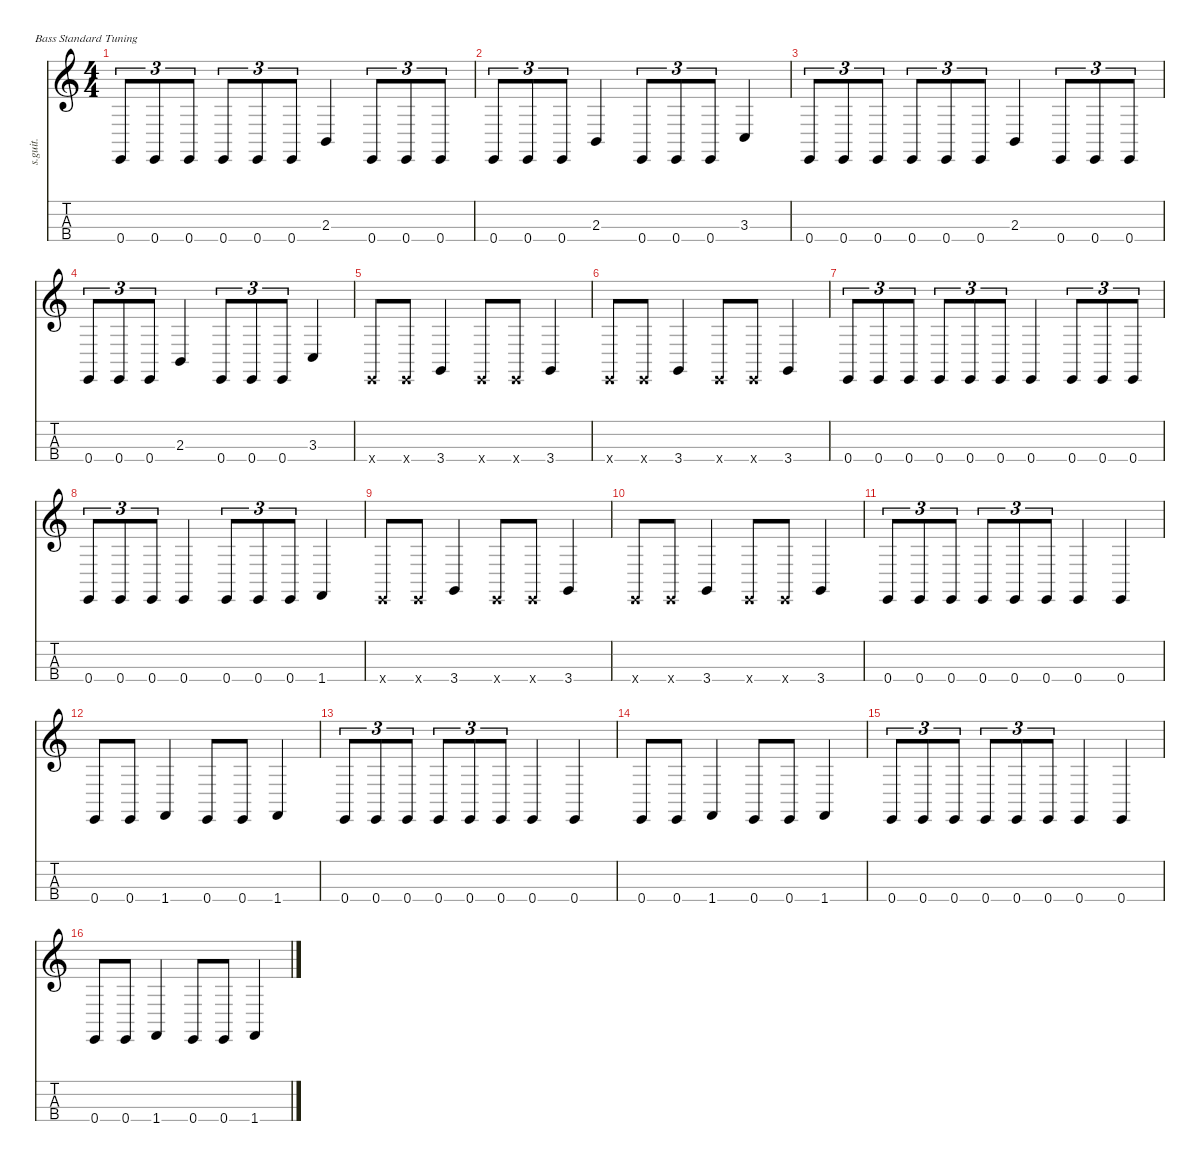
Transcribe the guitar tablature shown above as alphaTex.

\defaultSystemsLayout 4
\hideDynamics
\bracketExtendMode nobrackets
\track ("Jason Newsted - Bass" "s.guit.") {instrument electricbasspick}
\staff {score tabs}
\tuning (G2 D2 A1 E1)
\ts (4 4)
\tempo (220 hide)
\clef g2
\ks c
0.4.8{tu (3 2) lyrics (0 "") lyrics (1 "") lyrics (2 "") lyrics (3 "") lyrics (4 "") dy ff} 0.4.8{tu (3 2) lyrics (0 "") lyrics (1 "") lyrics (2 "") lyrics (3 "") lyrics (4 "")} 0.4.8{tu (3 2) lyrics (0 "") lyrics (1 "") lyrics (2 "") lyrics (3 "") lyrics (4 "")} 0.4.8{tu (3 2) lyrics (0 "") lyrics (1 "") lyrics (2 "") lyrics (3 "") lyrics (4 "")} 0.4.8{tu (3 2) lyrics (0 "") lyrics (1 "") lyrics (2 "") lyrics (3 "") lyrics (4 "")} 0.4.8{tu (3 2) lyrics (0 "") lyrics (1 "") lyrics (2 "") lyrics (3 "") lyrics (4 "")} 2.3.4{lyrics (0 "") lyrics (1 "") lyrics (2 "") lyrics (3 "") lyrics (4 "")} 0.4.8{tu (3 2) lyrics (0 "") lyrics (1 "") lyrics (2 "") lyrics (3 "") lyrics (4 "")} 0.4.8{tu (3 2) lyrics (0 "") lyrics (1 "") lyrics (2 "") lyrics (3 "") lyrics (4 "")} 0.4.8{tu (3 2) lyrics (0 "") lyrics (1 "") lyrics (2 "") lyrics (3 "") lyrics (4 "")} |
0.4.8{tu (3 2) lyrics (0 "") lyrics (1 "") lyrics (2 "") lyrics (3 "") lyrics (4 "")} 0.4.8{tu (3 2) lyrics (0 "") lyrics (1 "") lyrics (2 "") lyrics (3 "") lyrics (4 "")} 0.4.8{tu (3 2) lyrics (0 "") lyrics (1 "") lyrics (2 "") lyrics (3 "") lyrics (4 "")} 2.3.4{lyrics (0 "") lyrics (1 "") lyrics (2 "") lyrics (3 "") lyrics (4 "")} 0.4.8{tu (3 2) lyrics (0 "") lyrics (1 "") lyrics (2 "") lyrics (3 "") lyrics (4 "")} 0.4.8{tu (3 2) lyrics (0 "") lyrics (1 "") lyrics (2 "") lyrics (3 "") lyrics (4 "")} 0.4.8{tu (3 2) lyrics (0 "") lyrics (1 "") lyrics (2 "") lyrics (3 "") lyrics (4 "")} 3.3.4{lyrics (0 "") lyrics (1 "") lyrics (2 "") lyrics (3 "") lyrics (4 "")} |
0.4.8{tu (3 2) lyrics (0 "") lyrics (1 "") lyrics (2 "") lyrics (3 "") lyrics (4 "")} 0.4.8{tu (3 2) lyrics (0 "") lyrics (1 "") lyrics (2 "") lyrics (3 "") lyrics (4 "")} 0.4.8{tu (3 2) lyrics (0 "") lyrics (1 "") lyrics (2 "") lyrics (3 "") lyrics (4 "")} 0.4.8{tu (3 2) lyrics (0 "") lyrics (1 "") lyrics (2 "") lyrics (3 "") lyrics (4 "")} 0.4.8{tu (3 2) lyrics (0 "") lyrics (1 "") lyrics (2 "") lyrics (3 "") lyrics (4 "")} 0.4.8{tu (3 2) lyrics (0 "") lyrics (1 "") lyrics (2 "") lyrics (3 "") lyrics (4 "")} 2.3.4{lyrics (0 "") lyrics (1 "") lyrics (2 "") lyrics (3 "") lyrics (4 "")} 0.4.8{tu (3 2) lyrics (0 "") lyrics (1 "") lyrics (2 "") lyrics (3 "") lyrics (4 "")} 0.4.8{tu (3 2) lyrics (0 "") lyrics (1 "") lyrics (2 "") lyrics (3 "") lyrics (4 "")} 0.4.8{tu (3 2) lyrics (0 "") lyrics (1 "") lyrics (2 "") lyrics (3 "") lyrics (4 "")} |
0.4.8{tu (3 2) lyrics (0 "") lyrics (1 "") lyrics (2 "") lyrics (3 "") lyrics (4 "")} 0.4.8{tu (3 2) lyrics (0 "") lyrics (1 "") lyrics (2 "") lyrics (3 "") lyrics (4 "")} 0.4.8{tu (3 2) lyrics (0 "") lyrics (1 "") lyrics (2 "") lyrics (3 "") lyrics (4 "")} 2.3.4{lyrics (0 "") lyrics (1 "") lyrics (2 "") lyrics (3 "") lyrics (4 "")} 0.4.8{tu (3 2) lyrics (0 "") lyrics (1 "") lyrics (2 "") lyrics (3 "") lyrics (4 "")} 0.4.8{tu (3 2) lyrics (0 "") lyrics (1 "") lyrics (2 "") lyrics (3 "") lyrics (4 "")} 0.4.8{tu (3 2) lyrics (0 "") lyrics (1 "") lyrics (2 "") lyrics (3 "") lyrics (4 "")} 3.3.4{lyrics (0 "") lyrics (1 "") lyrics (2 "") lyrics (3 "") lyrics (4 "")} |
0.4{x}.8{lyrics (0 "") lyrics (1 "") lyrics (2 "") lyrics (3 "") lyrics (4 "")} 0.4{x}.8{lyrics (0 "") lyrics (1 "") lyrics (2 "") lyrics (3 "") lyrics (4 "")} 3.4.4{lyrics (0 "") lyrics (1 "") lyrics (2 "") lyrics (3 "") lyrics (4 "")} 0.4{x}.8{lyrics (0 "") lyrics (1 "") lyrics (2 "") lyrics (3 "") lyrics (4 "")} 0.4{x}.8{lyrics (0 "") lyrics (1 "") lyrics (2 "") lyrics (3 "") lyrics (4 "")} 3.4.4{lyrics (0 "") lyrics (1 "") lyrics (2 "") lyrics (3 "") lyrics (4 "")} |
0.4{x}.8{lyrics (0 "") lyrics (1 "") lyrics (2 "") lyrics (3 "") lyrics (4 "")} 0.4{x}.8{lyrics (0 "") lyrics (1 "") lyrics (2 "") lyrics (3 "") lyrics (4 "")} 3.4.4{lyrics (0 "") lyrics (1 "") lyrics (2 "") lyrics (3 "") lyrics (4 "")} 0.4{x}.8{lyrics (0 "") lyrics (1 "") lyrics (2 "") lyrics (3 "") lyrics (4 "")} 0.4{x}.8{lyrics (0 "") lyrics (1 "") lyrics (2 "") lyrics (3 "") lyrics (4 "")} 3.4.4{lyrics (0 "") lyrics (1 "") lyrics (2 "") lyrics (3 "") lyrics (4 "")} |
0.4.8{tu (3 2) lyrics (0 "") lyrics (1 "") lyrics (2 "") lyrics (3 "") lyrics (4 "")} 0.4.8{tu (3 2) lyrics (0 "") lyrics (1 "") lyrics (2 "") lyrics (3 "") lyrics (4 "")} 0.4.8{tu (3 2) lyrics (0 "") lyrics (1 "") lyrics (2 "") lyrics (3 "") lyrics (4 "")} 0.4.8{tu (3 2) lyrics (0 "") lyrics (1 "") lyrics (2 "") lyrics (3 "") lyrics (4 "")} 0.4.8{tu (3 2) lyrics (0 "") lyrics (1 "") lyrics (2 "") lyrics (3 "") lyrics (4 "")} 0.4.8{tu (3 2) lyrics (0 "") lyrics (1 "") lyrics (2 "") lyrics (3 "") lyrics (4 "")} 0.4.4{lyrics (0 "") lyrics (1 "") lyrics (2 "") lyrics (3 "") lyrics (4 "")} 0.4.8{tu (3 2) lyrics (0 "") lyrics (1 "") lyrics (2 "") lyrics (3 "") lyrics (4 "")} 0.4.8{tu (3 2) lyrics (0 "") lyrics (1 "") lyrics (2 "") lyrics (3 "") lyrics (4 "")} 0.4.8{tu (3 2) lyrics (0 "") lyrics (1 "") lyrics (2 "") lyrics (3 "") lyrics (4 "")} |
0.4.8{tu (3 2) lyrics (0 "") lyrics (1 "") lyrics (2 "") lyrics (3 "") lyrics (4 "")} 0.4.8{tu (3 2) lyrics (0 "") lyrics (1 "") lyrics (2 "") lyrics (3 "") lyrics (4 "")} 0.4.8{tu (3 2) lyrics (0 "") lyrics (1 "") lyrics (2 "") lyrics (3 "") lyrics (4 "")} 0.4.4{lyrics (0 "") lyrics (1 "") lyrics (2 "") lyrics (3 "") lyrics (4 "")} 0.4.8{tu (3 2) lyrics (0 "") lyrics (1 "") lyrics (2 "") lyrics (3 "") lyrics (4 "")} 0.4.8{tu (3 2) lyrics (0 "") lyrics (1 "") lyrics (2 "") lyrics (3 "") lyrics (4 "")} 0.4.8{tu (3 2) lyrics (0 "") lyrics (1 "") lyrics (2 "") lyrics (3 "") lyrics (4 "")} 1.4.4{lyrics (0 "") lyrics (1 "") lyrics (2 "") lyrics (3 "") lyrics (4 "")} |
0.4{x}.8{lyrics (0 "") lyrics (1 "") lyrics (2 "") lyrics (3 "") lyrics (4 "")} 0.4{x}.8{lyrics (0 "") lyrics (1 "") lyrics (2 "") lyrics (3 "") lyrics (4 "")} 3.4.4{lyrics (0 "") lyrics (1 "") lyrics (2 "") lyrics (3 "") lyrics (4 "")} 0.4{x}.8{lyrics (0 "") lyrics (1 "") lyrics (2 "") lyrics (3 "") lyrics (4 "")} 0.4{x}.8{lyrics (0 "") lyrics (1 "") lyrics (2 "") lyrics (3 "") lyrics (4 "")} 3.4.4{lyrics (0 "") lyrics (1 "") lyrics (2 "") lyrics (3 "") lyrics (4 "")} |
0.4{x}.8{lyrics (0 "") lyrics (1 "") lyrics (2 "") lyrics (3 "") lyrics (4 "")} 0.4{x}.8{lyrics (0 "") lyrics (1 "") lyrics (2 "") lyrics (3 "") lyrics (4 "")} 3.4.4{lyrics (0 "") lyrics (1 "") lyrics (2 "") lyrics (3 "") lyrics (4 "")} 0.4{x}.8{lyrics (0 "") lyrics (1 "") lyrics (2 "") lyrics (3 "") lyrics (4 "")} 0.4{x}.8{lyrics (0 "") lyrics (1 "") lyrics (2 "") lyrics (3 "") lyrics (4 "")} 3.4.4{lyrics (0 "") lyrics (1 "") lyrics (2 "") lyrics (3 "") lyrics (4 "")} |
0.4.8{tu (3 2) lyrics (0 "") lyrics (1 "") lyrics (2 "") lyrics (3 "") lyrics (4 "")} 0.4.8{tu (3 2) lyrics (0 "") lyrics (1 "") lyrics (2 "") lyrics (3 "") lyrics (4 "")} 0.4.8{tu (3 2) lyrics (0 "") lyrics (1 "") lyrics (2 "") lyrics (3 "") lyrics (4 "")} 0.4.8{tu (3 2) lyrics (0 "") lyrics (1 "") lyrics (2 "") lyrics (3 "") lyrics (4 "")} 0.4.8{tu (3 2) lyrics (0 "") lyrics (1 "") lyrics (2 "") lyrics (3 "") lyrics (4 "")} 0.4.8{tu (3 2) lyrics (0 "") lyrics (1 "") lyrics (2 "") lyrics (3 "") lyrics (4 "")} 0.4.4{lyrics (0 "") lyrics (1 "") lyrics (2 "") lyrics (3 "") lyrics (4 "")} 0.4.4{lyrics (0 "") lyrics (1 "") lyrics (2 "") lyrics (3 "") lyrics (4 "")} |
0.4.8{lyrics (0 "") lyrics (1 "") lyrics (2 "") lyrics (3 "") lyrics (4 "")} 0.4.8{lyrics (0 "") lyrics (1 "") lyrics (2 "") lyrics (3 "") lyrics (4 "")} 1.4.4{lyrics (0 "") lyrics (1 "") lyrics (2 "") lyrics (3 "") lyrics (4 "")} 0.4.8{lyrics (0 "") lyrics (1 "") lyrics (2 "") lyrics (3 "") lyrics (4 "")} 0.4.8{lyrics (0 "") lyrics (1 "") lyrics (2 "") lyrics (3 "") lyrics (4 "")} 1.4.4{lyrics (0 "") lyrics (1 "") lyrics (2 "") lyrics (3 "") lyrics (4 "")} |
0.4.8{tu (3 2) lyrics (0 "") lyrics (1 "") lyrics (2 "") lyrics (3 "") lyrics (4 "")} 0.4.8{tu (3 2) lyrics (0 "") lyrics (1 "") lyrics (2 "") lyrics (3 "") lyrics (4 "")} 0.4.8{tu (3 2) lyrics (0 "") lyrics (1 "") lyrics (2 "") lyrics (3 "") lyrics (4 "")} 0.4.8{tu (3 2) lyrics (0 "") lyrics (1 "") lyrics (2 "") lyrics (3 "") lyrics (4 "")} 0.4.8{tu (3 2) lyrics (0 "") lyrics (1 "") lyrics (2 "") lyrics (3 "") lyrics (4 "")} 0.4.8{tu (3 2) lyrics (0 "") lyrics (1 "") lyrics (2 "") lyrics (3 "") lyrics (4 "")} 0.4.4{lyrics (0 "") lyrics (1 "") lyrics (2 "") lyrics (3 "") lyrics (4 "")} 0.4.4{lyrics (0 "") lyrics (1 "") lyrics (2 "") lyrics (3 "") lyrics (4 "")} |
0.4.8{lyrics (0 "") lyrics (1 "") lyrics (2 "") lyrics (3 "") lyrics (4 "")} 0.4.8{lyrics (0 "") lyrics (1 "") lyrics (2 "") lyrics (3 "") lyrics (4 "")} 1.4.4{lyrics (0 "") lyrics (1 "") lyrics (2 "") lyrics (3 "") lyrics (4 "")} 0.4.8{lyrics (0 "") lyrics (1 "") lyrics (2 "") lyrics (3 "") lyrics (4 "")} 0.4.8{lyrics (0 "") lyrics (1 "") lyrics (2 "") lyrics (3 "") lyrics (4 "")} 1.4.4{lyrics (0 "") lyrics (1 "") lyrics (2 "") lyrics (3 "") lyrics (4 "")} |
0.4.8{tu (3 2) lyrics (0 "") lyrics (1 "") lyrics (2 "") lyrics (3 "") lyrics (4 "")} 0.4.8{tu (3 2) lyrics (0 "") lyrics (1 "") lyrics (2 "") lyrics (3 "") lyrics (4 "")} 0.4.8{tu (3 2) lyrics (0 "") lyrics (1 "") lyrics (2 "") lyrics (3 "") lyrics (4 "")} 0.4.8{tu (3 2) lyrics (0 "") lyrics (1 "") lyrics (2 "") lyrics (3 "") lyrics (4 "")} 0.4.8{tu (3 2) lyrics (0 "") lyrics (1 "") lyrics (2 "") lyrics (3 "") lyrics (4 "")} 0.4.8{tu (3 2) lyrics (0 "") lyrics (1 "") lyrics (2 "") lyrics (3 "") lyrics (4 "")} 0.4.4{lyrics (0 "") lyrics (1 "") lyrics (2 "") lyrics (3 "") lyrics (4 "")} 0.4.4{lyrics (0 "") lyrics (1 "") lyrics (2 "") lyrics (3 "") lyrics (4 "")} |
0.4.8{lyrics (0 "") lyrics (1 "") lyrics (2 "") lyrics (3 "") lyrics (4 "")} 0.4.8{lyrics (0 "") lyrics (1 "") lyrics (2 "") lyrics (3 "") lyrics (4 "")} 1.4.4{lyrics (0 "") lyrics (1 "") lyrics (2 "") lyrics (3 "") lyrics (4 "")} 0.4.8{lyrics (0 "") lyrics (1 "") lyrics (2 "") lyrics (3 "") lyrics (4 "")} 0.4.8{lyrics (0 "") lyrics (1 "") lyrics (2 "") lyrics (3 "") lyrics (4 "")} 1.4.4{lyrics (0 "") lyrics (1 "") lyrics (2 "") lyrics (3 "") lyrics (4 "")}
